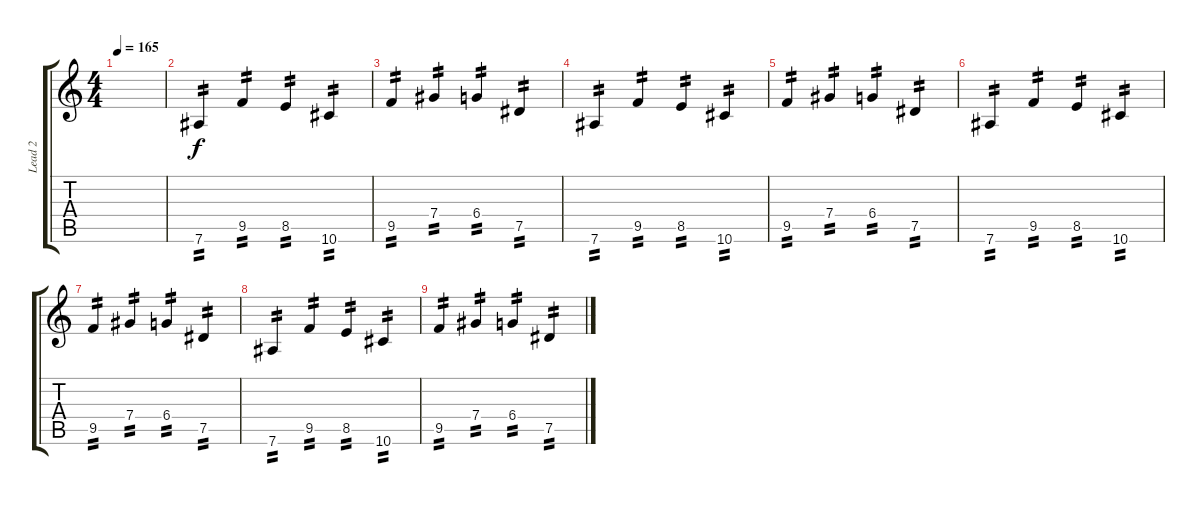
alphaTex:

\track ("Lead 2" "Lead 2") {instrument overdrivenguitar}
\staff {score tabs}
\tuning (Eb4 Bb3 Gb3 Db3 Ab2 Eb2) {hide}
\ts (4 4)
\tempo 165
\clef g2
\ks c
|
7.6.4{tp 2} 9.5.4{tp 2} 8.5.4{tp 2} 10.6.4{tp 2} |
9.5.4{tp 2} 7.4.4{tp 2} 6.4.4{tp 2} 7.5.4{tp 2} |
7.6.4{tp 2} 9.5.4{tp 2} 8.5.4{tp 2} 10.6.4{tp 2} |
9.5.4{tp 2} 7.4.4{tp 2} 6.4.4{tp 2} 7.5.4{tp 2} |
7.6.4{tp 2} 9.5.4{tp 2} 8.5.4{tp 2} 10.6.4{tp 2} |
9.5.4{tp 2} 7.4.4{tp 2} 6.4.4{tp 2} 7.5.4{tp 2} |
7.6.4{tp 2} 9.5.4{tp 2} 8.5.4{tp 2} 10.6.4{tp 2} |
9.5.4{tp 2} 7.4.4{tp 2} 6.4.4{tp 2} 7.5.4{tp 2}
